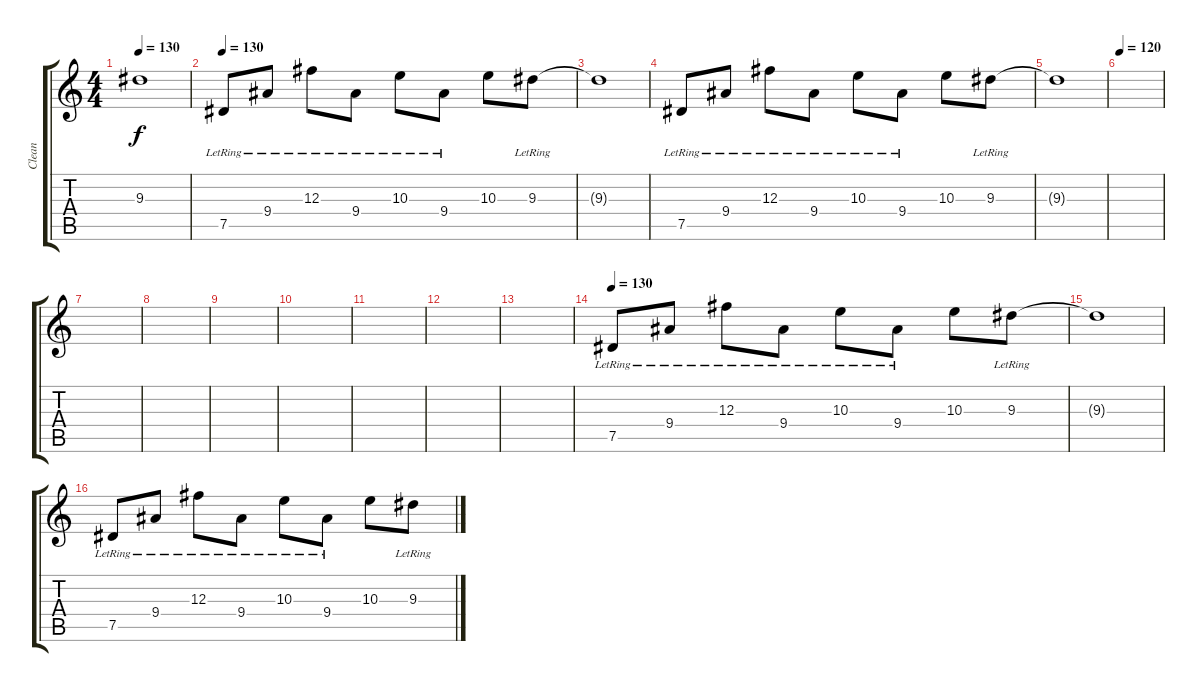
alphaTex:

\track ("Clean" "Clean") {instrument electricguitarclean}
\staff {score tabs}
\tuning (Eb4 Bb3 Gb3 Db3 Ab2 Eb2) {hide}
\ts (4 4)
\tempo 130
\clef g2
\ks c
9.3{t}.1{dy f} |
\tempo 130
7.5{lr}.8 9.4{lr}.8 12.3{lr}.8 9.4{lr}.8 10.3{lr}.8 9.4{lr}.8 10.3.8 9.3{lr}.8 |
9.3{t}.1 |
7.5{lr}.8 9.4{lr}.8 12.3{lr}.8 9.4{lr}.8 10.3{lr}.8 9.4{lr}.8 10.3.8 9.3{lr}.8 |
9.3{t}.1 |
\tempo 120
|
|
|
|
|
|
|
|
\tempo 130
7.5{lr}.8 9.4{lr}.8 12.3{lr}.8 9.4{lr}.8 10.3{lr}.8 9.4{lr}.8 10.3.8 9.3{lr}.8 |
9.3{t}.1 |
7.5{lr}.8 9.4{lr}.8 12.3{lr}.8 9.4{lr}.8 10.3{lr}.8 9.4{lr}.8 10.3.8 9.3{lr}.8
